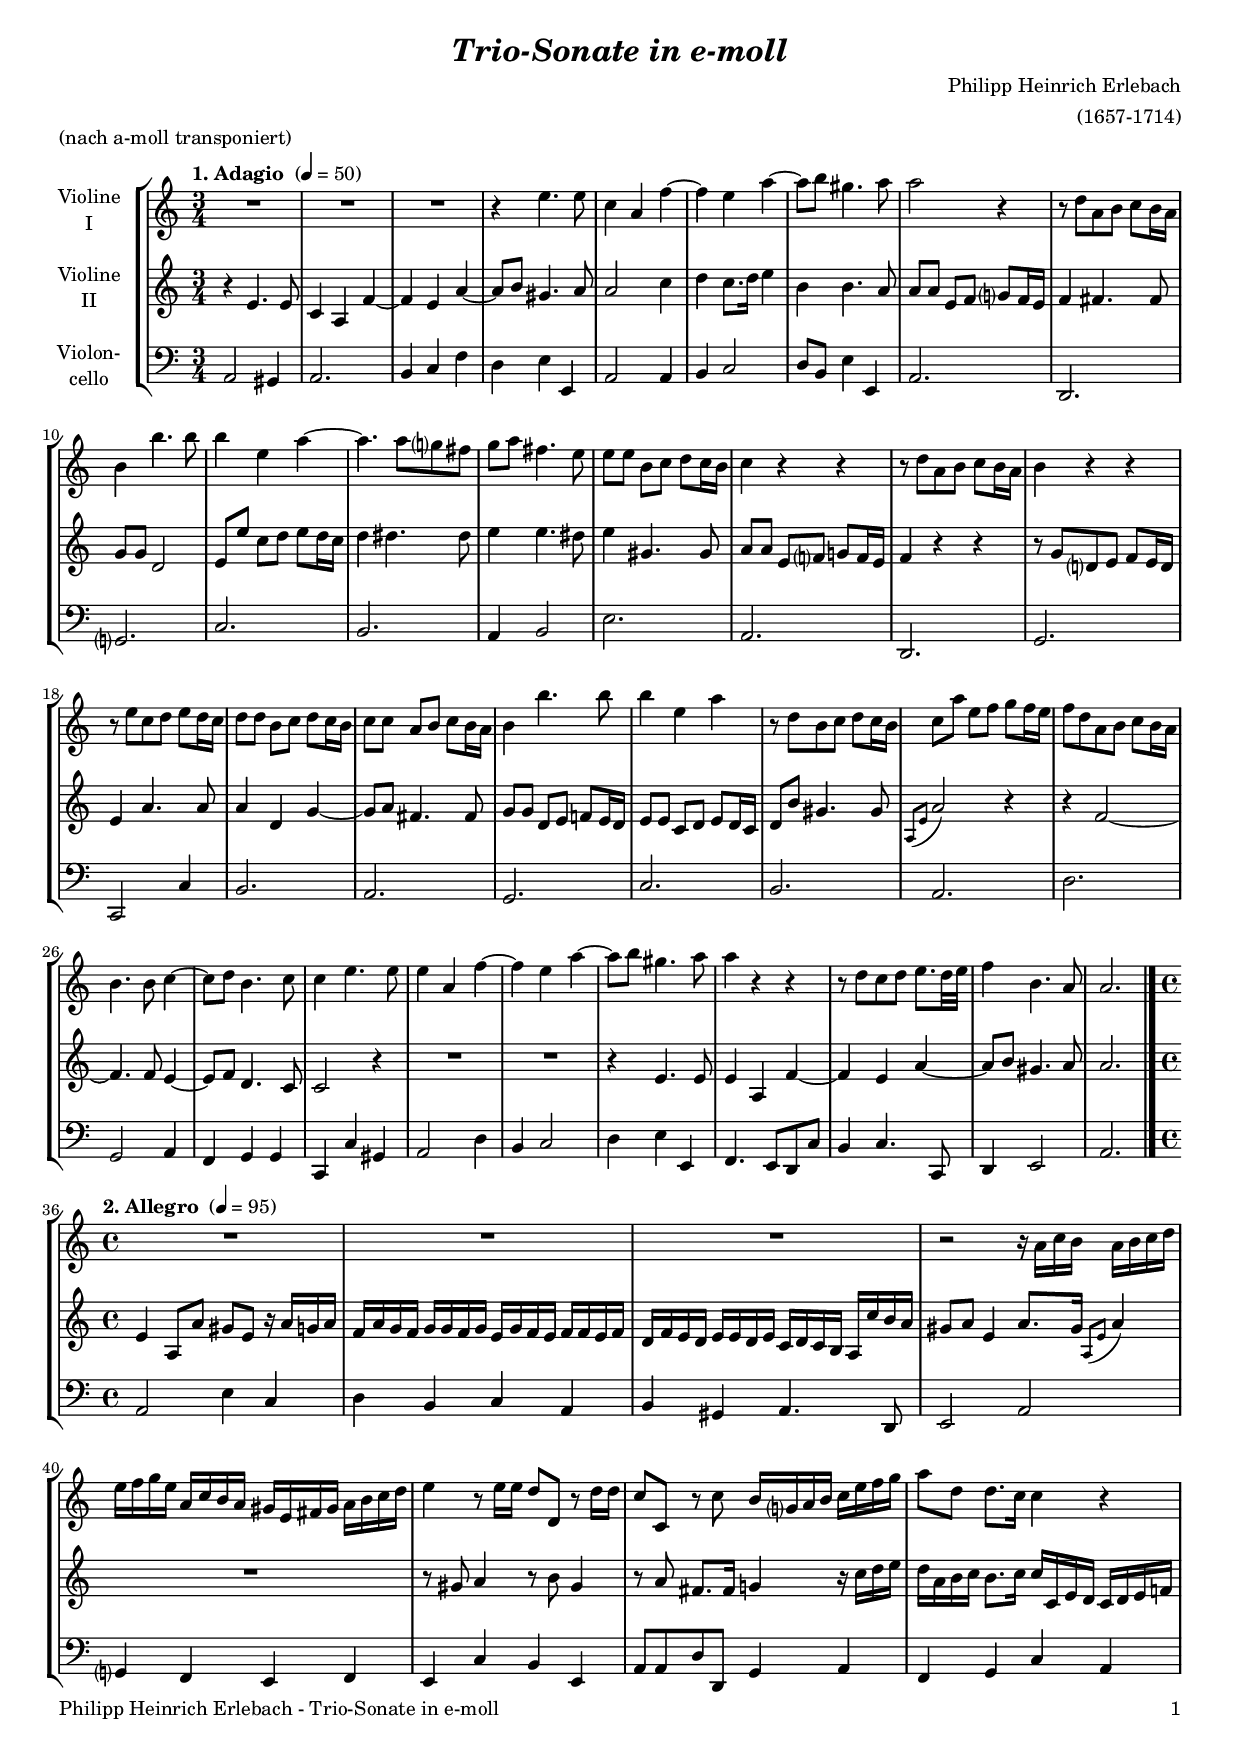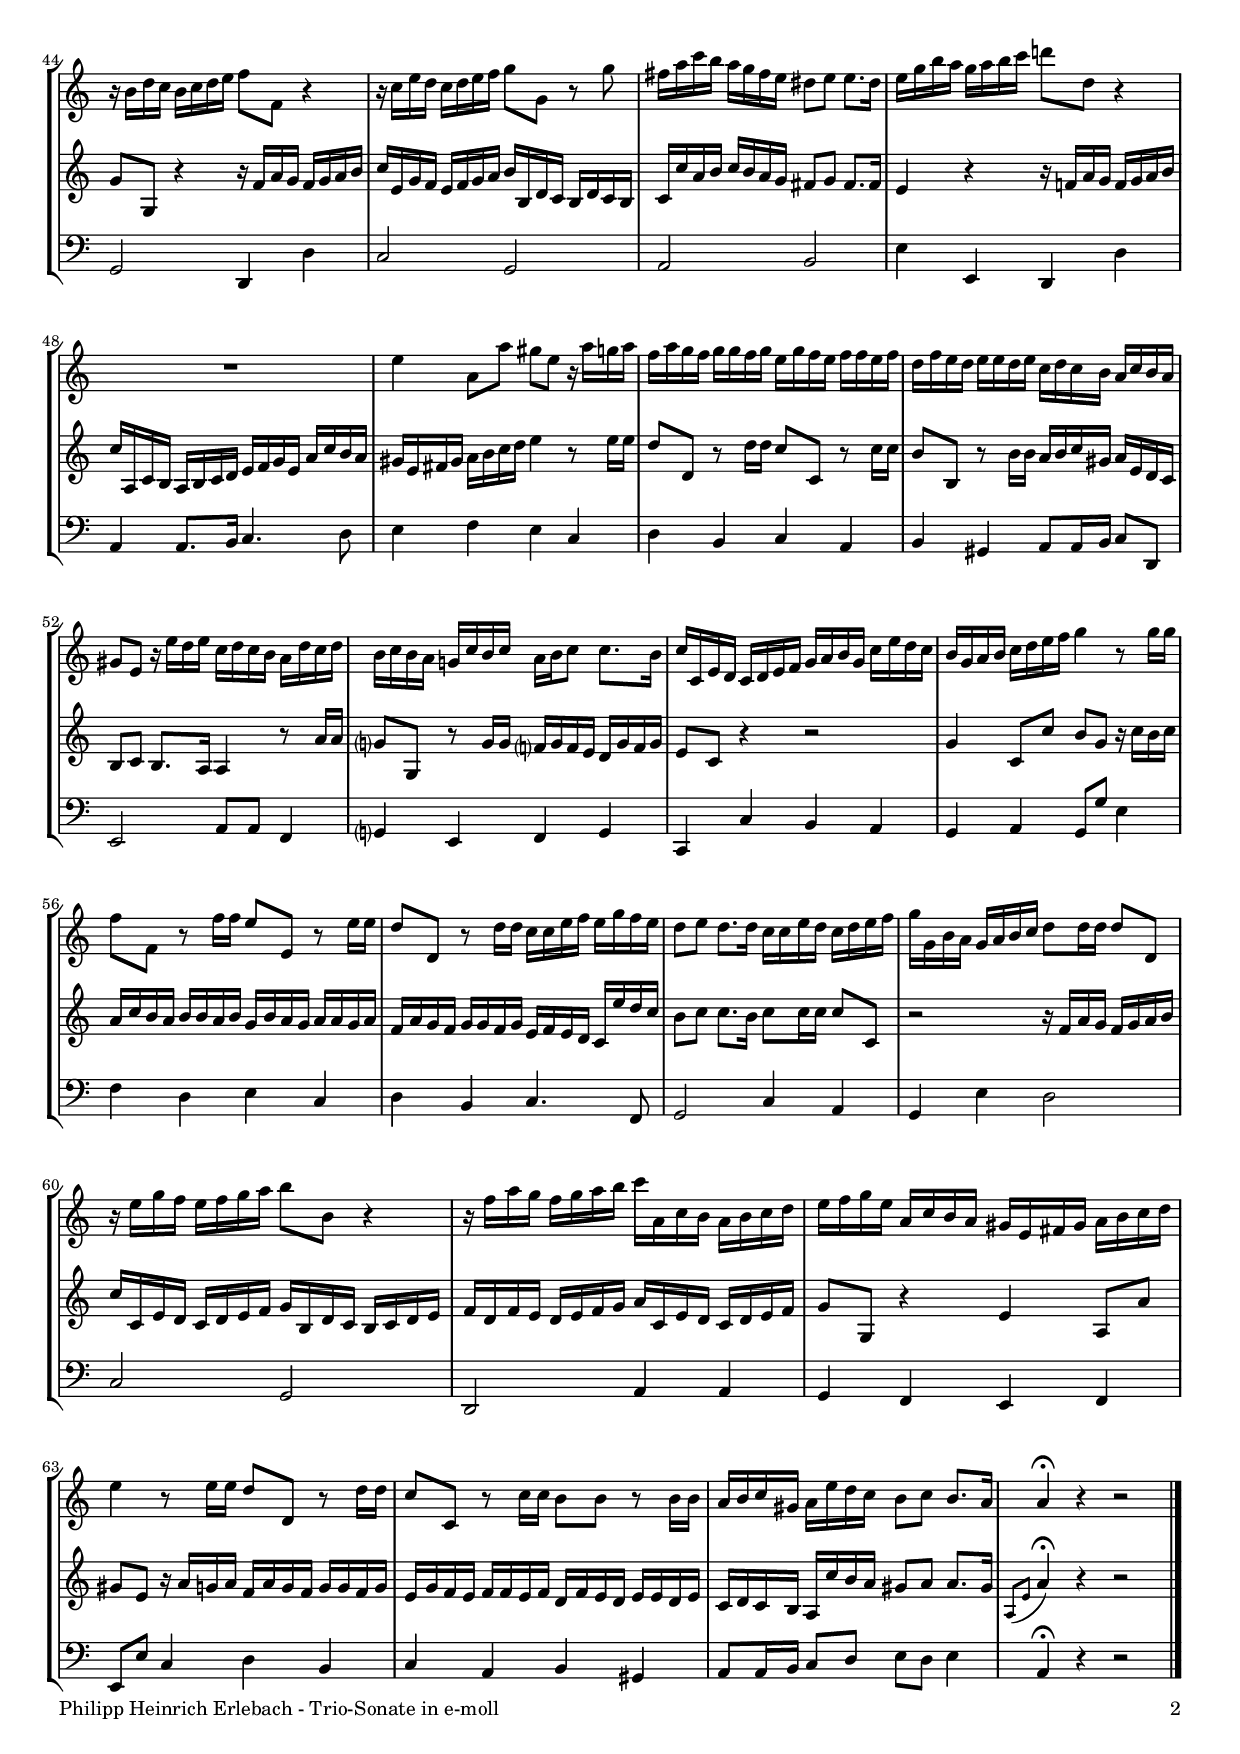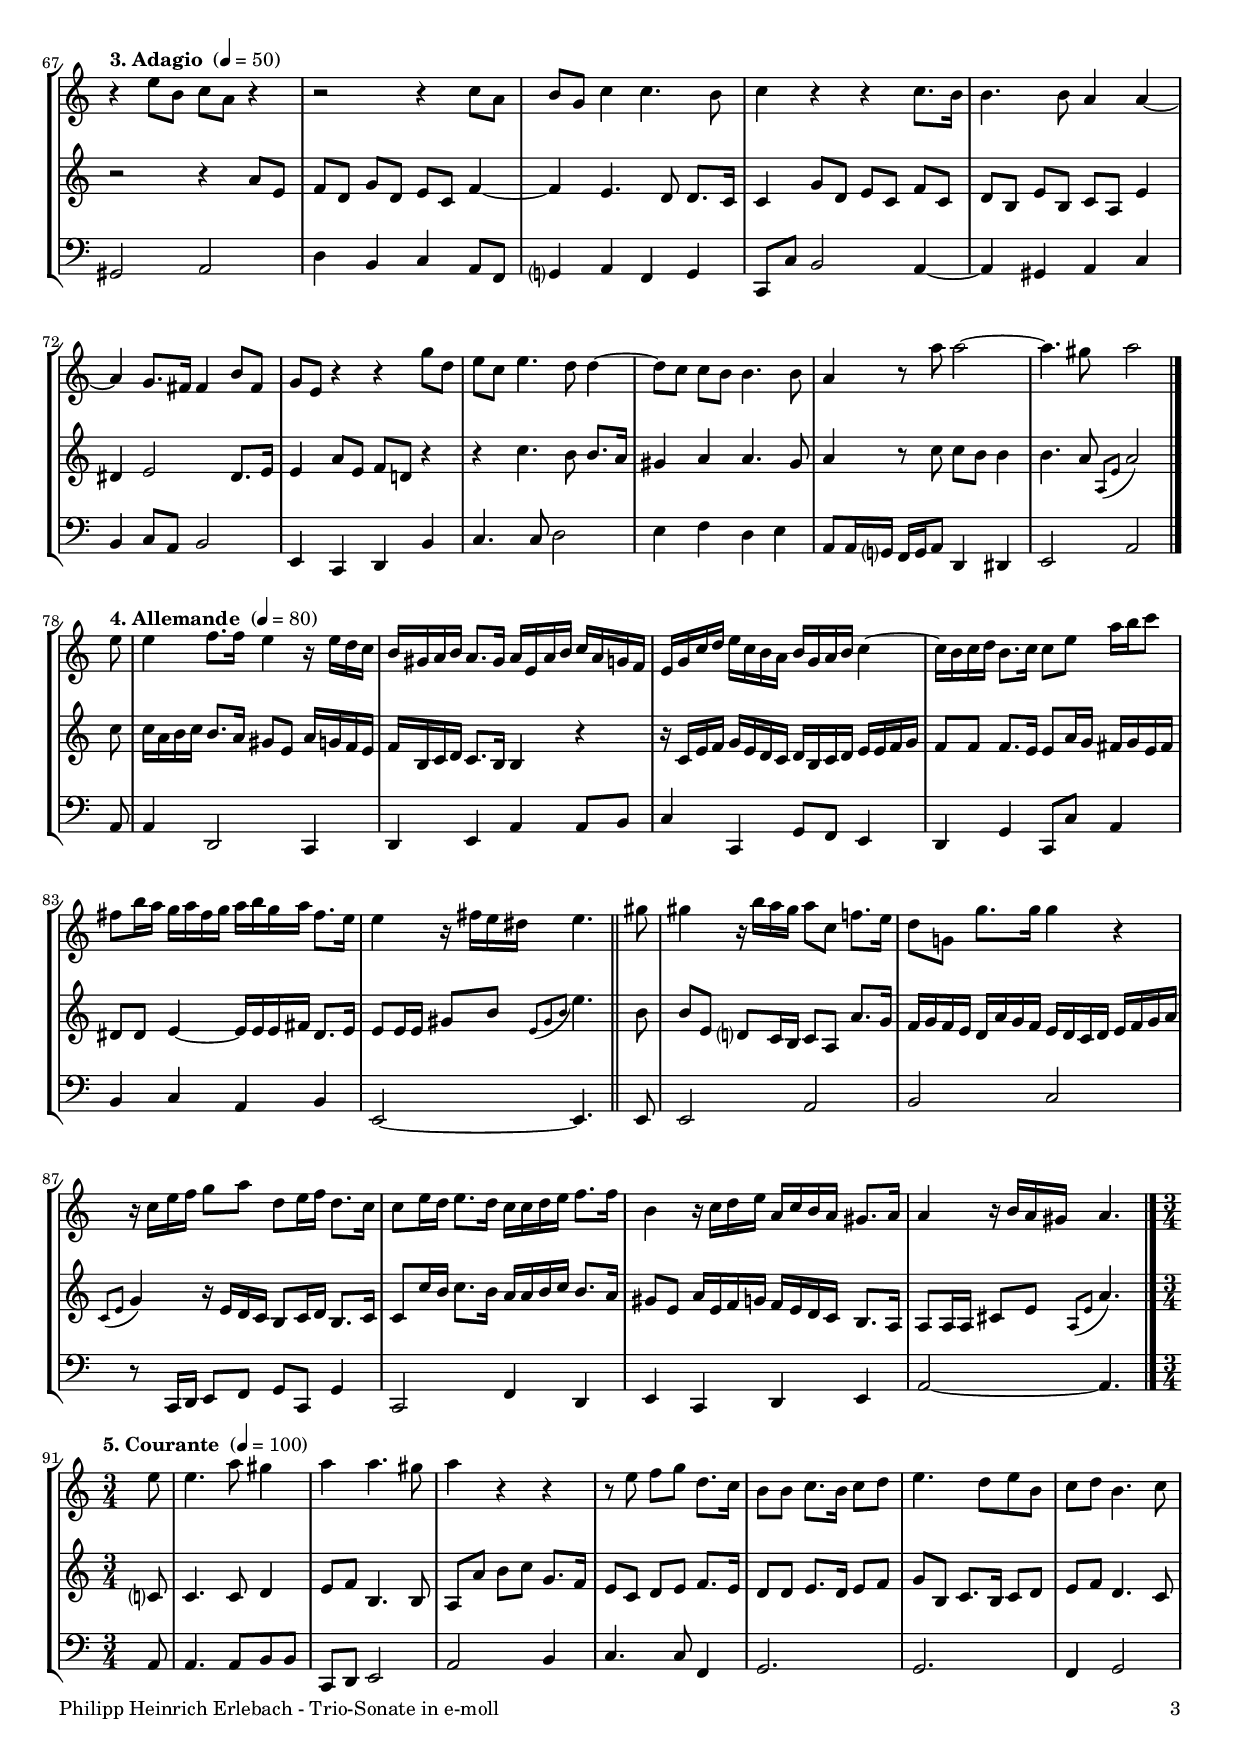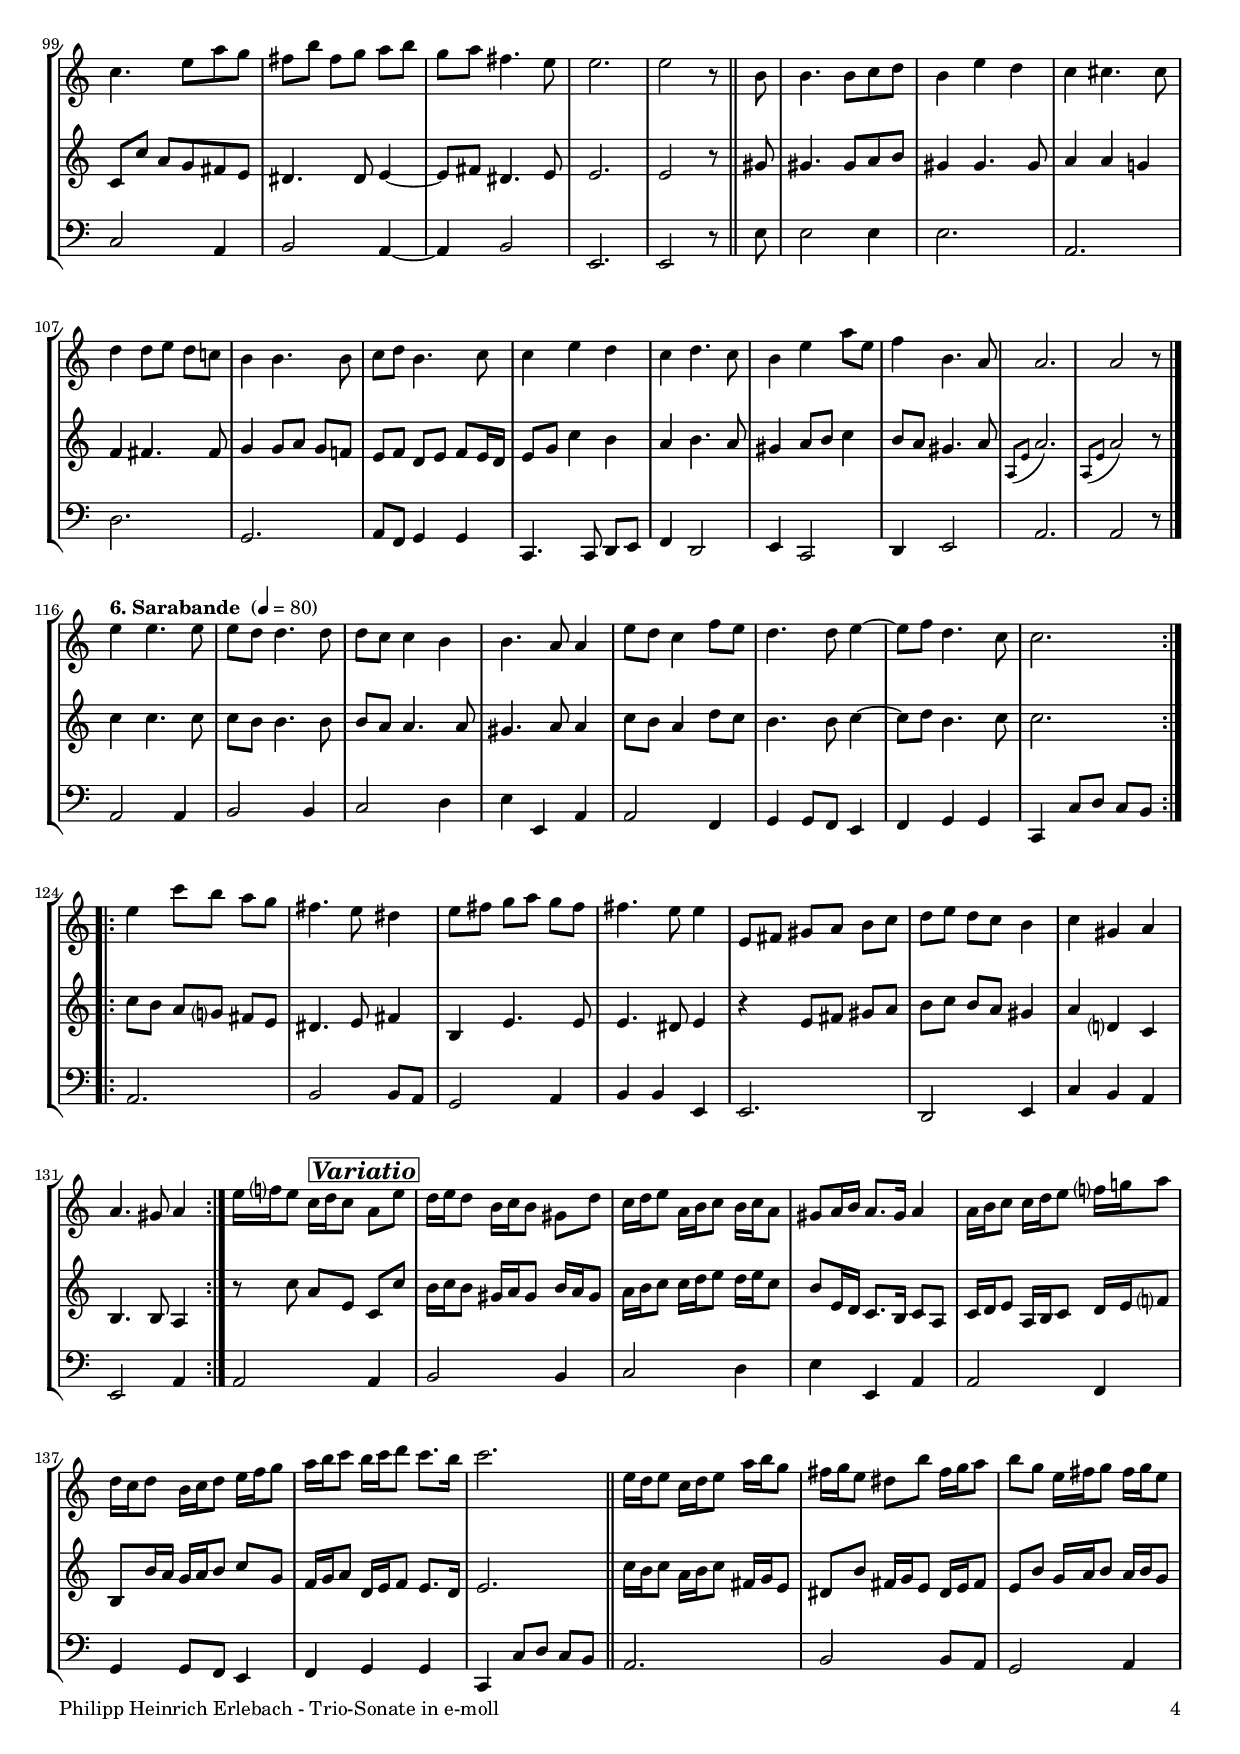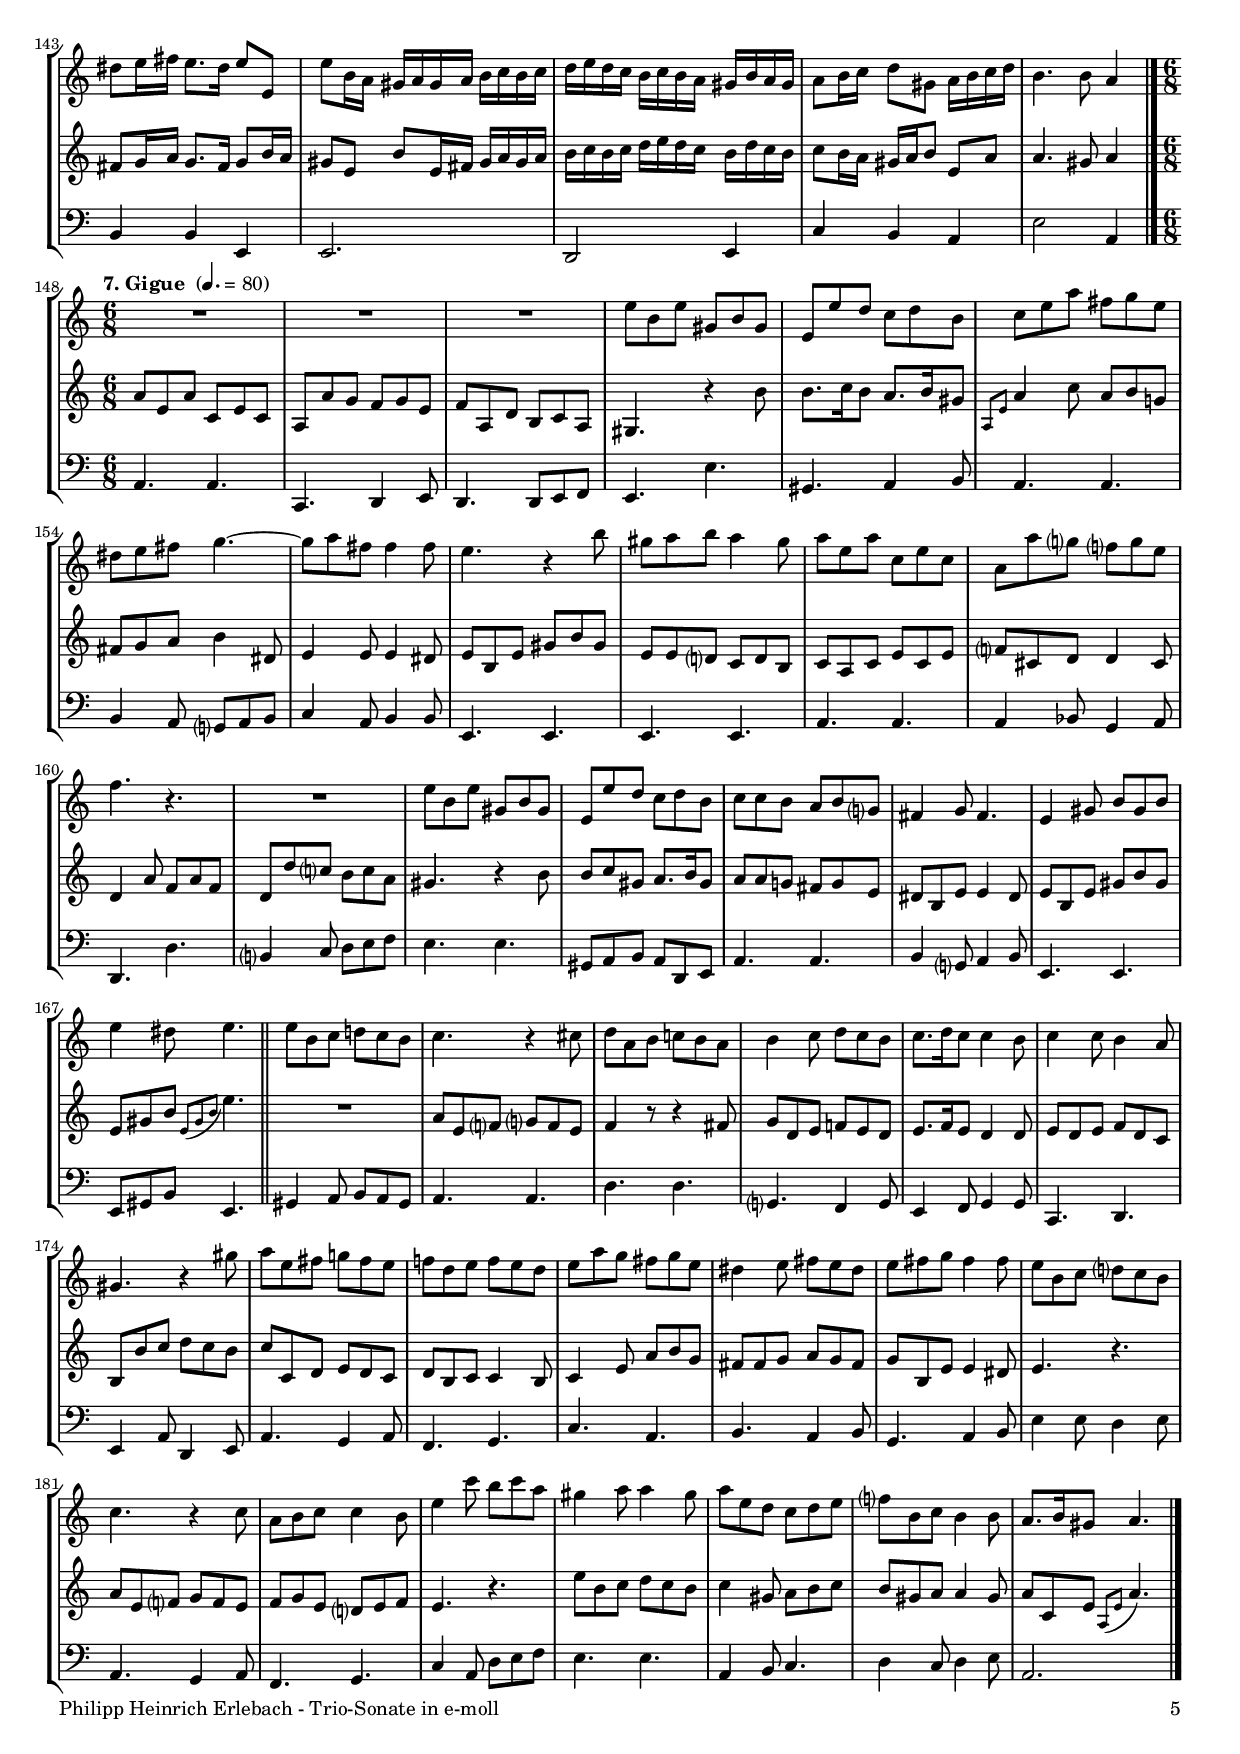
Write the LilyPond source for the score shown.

\version "2.20.2"
\include "deutsch.ly"

#(set-global-staff-size 17)

\header {
  title     = \markup \bold \italic "Trio-Sonate in e-moll"
  composer  = "Philipp Heinrich Erlebach"
  arranger  = "(1657-1714)"
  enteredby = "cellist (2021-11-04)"
  piece     = "(nach a-moll transponiert)"
}

voiceconsts = {
 \key d \minor
 \time 3/4
 \clef "treble"
% \numericTimeSignature
 \compressEmptyMeasures
  % Set default beaming for all staves
  \set Timing.beamExceptions = #'()
  \set Timing.baseMoment     = #(ly:make-moment 1 4)
  \set Timing.beatStructure  = #'(1 1 1) 
}

minstr = "harpsichord"
mihi = "clarinet"
%minstr = "accordion"
milo = "bassoon"
mivl = "violin"
miva = "viola"
miba = "cello"

introa = {        \tempo "1. Adagio "     4=50 }
introb = { \break \tempo "2. Allegro "    4=95 \time 4/4 }
introc = { \break \tempo "3. Adagio "     4=50 }
introd = { \break \tempo "4. Allemande "  4=80 }
introe = { \break \tempo "5. Courante "   4=100 \time 3/4 }
introf = { \break \tempo "6. Sarabande "  4=80 }
introg = { \break \tempo "7. Gigue "     4.=80  \time 6/8 }

rit  = \mark \markup \box \italic "rit."
vari = \mark \markup \box \bold \italic "Variatio"

va = \relative c''' {
  \voiceconsts

  \introa
  R2.*3
  r4 a4. a8
  f4 d b'~
  b a d~
  d8 e cis4. d8

  d2 r4
  r8 g,[ d e] f e16 d
  e4 e'4. e8
  e4 a, d~
  d4. d8[ c? h]
  c d h4. a8
  a a e f g f16 e

  f4 r r
  r8 g[ d e] f e16 d
  e4 r r
  r8 a[ f g] a g16 f
  g8 g e f g f16 e
  f8 f d e f e16 d

  e4 e'4. e8
  e4 a, d
  r8 g,[ e f] g f16 e
  f8 d' a b c b16 a
  b8[ g d e] f e16 d
  e4. e8 f4~

  f8 g e4. f8
  f4 a4. a8
  a4 d, b'~
  b a d~
  d8 e cis4. d8

  d4 r r
  r8 g,[ f g] a8. g32 a
  b4 e,4. d8
  d2. \bar "|."

  \introb
  R1*3
  r2 r16 d f e d e f g
  a b c a d, f e d cis a h cis d e f g
  a4 r8 a16 a g8 g, r g'16 g

  f8 f, r f' e16 c? d e f a b c
  d8 g, g8. f16 f4 r
  r16 e g f e f g a b8 b, r4

  r16 f' a g f g a b c8 c, r c'
  h16 d f e d c h a gis8 a a8. gis16
  a c e d c d e f g!8 g, r4

  R1
  a4 d,8 d' cis a r16 d c d
  b d c b c c b c a c b a b b a b

  g b a g a a g a f g f e d f e d
  cis8 a r16 a' g a f g f e d g f g
  e f e d c! f e f d e f8 f8. e16

  f f, a g f g a b c d e c f a g f
  e c d e f g a b c4 r8 c16 c
  b8 b, r b'16 b a8 a, r a'16 a

  g8 g, r g'16 g f f a b a c b a
  g8 a g8. g16 f f a g f g a b
  c c, e d c d e f g8 g16 g g8 g,

  r16 a' c b a b c d e8 e, r4
  r16 b' d c b c d e f d, f e d e f g
  a b c a d, f e d cis a h cis d e f g

  a4 r8 a16 a g8 g, r g'16 g
  f8 f, r f'16 f e8 e r e16 e
  d e f cis d a' g f e8 f e8. d16
  d4\fermata r r2 \bar "|."

  \introc
  r4 a'8 e f d r4
  r2 r4 f8 d
  e c f4 f4. e8
  f4 r r f8. e16
  e4. e8 d4 d~

  d c8. h16 h4 e8 h
  c a r4 r c'8 g
  a f a4. g8 g4~

  g8 f f[ e] e4. e8
  d4 r8 d' d2~
  d4. cis8 d2 \bar "|."

  \introd
  \partial 8 a8
  a4 b8. b16 a4 r16 a g f
  e cis d e d8. cis16 d a d e f d c b
  a c f g a f e d e c d e f4~

  f16 e f g e8. f16 f8 a d16 e f8
  h, e16 d c d h c d e c d h8. a16
  a4 r16 h a gis a4. \bar "||" cis8

  cis4 r16 e d cis d8 f, b!8. a16
  g8 c,! c'8. c16 c4 r
  r16 f, a b c8 d g, a16 b g8. f16

  f8 a16 g a8. g16 f f g a b8. b16
  e,4 r16 f g a d, f e d cis8. d16
  \partial 8*7 d4 r16 e[ d cis] d4. \bar "|."

  \introe
  \partial 8 a'8
  a4. d8 cis4
  d d4. cis8
  d4 r r
  r8 a b c g8. f16
  e8 e f8. e16 f8 g

  a4. g8 a e
  f g e4. f8
  f4. a8 d c
  h e h[ c] d e
  c d h4. a8
  a2.
  a2 r8 \bar "||" e

  e4. e8 f g
  e4 a g
  f fis4. fis8
  g4 g8[ a] g f!
  e4 e4. e8
  f g e4. f8

  f4 a g
  f g4. f8
  e4 a d8 a
  b4 e,4. d8
  d2.
  \partial 8*5 d2 r8 \bar "|."

  \introf
  \repeat volta 2 {
    a'4 a4. a8
    a g g4. g8
    g f f4 e
    e4. d8 d4
    a'8 g f4 b8 a
    g4. g8 a4~
    a8 b g4. f8

    f2.
  }
  \repeat volta 2 {
    a4 f'8 e d[ c]
    h4. a8 gis4
    a8 h c[ d] c h
    h4. a8 a4
    a,8 h cis[ d] e f
    g a g[ f] e4

    f cis d
    d4. cis8 d4
  }
  a'16 b? a8 f16 g f8 \vari d a'
  g16 a g8 e16 f e8 cis g'
  f16 g a8 d,16 e f8 e16 f d8
  cis d16 e d8. cis16 d4

  d16 e f8 f16 g a8 b?16 c! d8
  g,16 f g8 e16 f g8 a16 b c8
  d16 e f8 e16 f g8 f8. e16
  f2. \bar "||"
  a,16 g a8 f16 g a8 d16 e c8

  h16 c a8 gis e' h16 c d8
  e c a16 h c8 h16 c a8
  gis a16 h a8. gis16 a8 a,

  a' e16 d cis d cis d e f e f
  g a g f e f e d cis e d cis
  d8 e16 f g8 cis, d16 e f g
  e4. e8 d4 \bar "|."

  \introg
  R2.*3
  a'8 e a cis, e cis
  a a' g f g e
  f a d h c a

  gis a h c4.~
  c8 d h h4 h8
  a4. r4 e'8
  cis d e d4 cis8
  d a d f, a f
  d d' c? b? c a

  b4. r
  R2.
  a8 e a cis, e cis
  a a' g f g e
  f f e d e c?
  h4 c8 h4.

  a4 cis8 e cis e
  a4 gis8 a4. \bar "||"
  a8 e f g! f e
  f4. r4 fis8
  g d e f! e d
  e4 f8 g f e

  f8. g16 f8 f4 e8
  f4 f8 e4 d8
  cis4. r4 cis'8
  d a h c! h a
  b! g a b a g
  a d c h c a

  gis4 a8 h a gis
  a h c h4 h8
  a e f g? f e
  f4. r4 f8
  d e f f4 e8

  a4 f'8 e f d
  cis4 d8 d4 cis8
  d a g f g a
  b? e, f e4 e8
  d8. e16 cis8 d4. \bar "|."
}

vb = \relative c'' {
  \voiceconsts

  \introa
  r4 a4. a8
  f4 d b'~
  b a d~
  d8 e cis4. d8
  d2 f4
  g f8. g16 a4
  e e4. d8


  d d a b c? b16 a
  b4 h4. h8
  c c g2
  a8 a' f g a g16 f
  g4 gis4. gis8
  a4 a4. gis8
  a4 cis,4. cis8

  d d a b? c! b16 a
  b4 r r
  r8 c[ g? a] b a16 g
  a4 d4. d8
  d4 g, c~
  c8 d h4. h8

  c c g a b! a16 g
  a8 a f g a g16 f
  g8 e' cis4. cis8
  \appoggiatura { d,[ a'] } d2 r4
  r b2~
  b4. b8 a4~

  a8 b g4. f8
  f2 r4
  R2.*2
  r4 a4. a8

  a4 d, b'~
  b a d~
  d8 e cis4. d8
  d2. \bar "|."

  \introb
  a4 d,8 d' cis a r16 d c d
  b d c b c c b c a c b a b b a b
  g b a g a a g a f g f e d f' e d

  cis8 d a4 d8. cis16 \appoggiatura { d,8[ a'] } d4
  R1
  r8 cis d4 r8 e cis4

  r8 d h8. h16 c!4 r16 f g a
  g d e f e8. f16 f f, a g f g a b!
  c8 c, r4 r16 b' d c b c d e

  f a, c b a b c d e e, g f e g f e
  f f' d e f e d c h8 c h8. h16
  a4 r r16 b! d c b c d e

  f d, f e d e f g a b c a d f e d
  cis a h cis d e f g a4 r8 a16 a
  g8 g, r g'16 g f8 f, r f'16 f

  e8 e, r e'16 e d e f cis d a g f
  e8 f e8. d16 d4 r8 d'16 d
  c?8 c, r c'16 c b? c b a g c b c

  a8 f r4 r2
  c'4 f,8 f' e c r16 f e f
  d f e d e e d e c e d c d d c d

  b d c b c c b c a b a g f a' g f
  e8 f f8. e16 f8 f16 f f8 f,
  r2 r16 b d c b c d e

  f f, a g f g a b c e, g f e f g a
  b g b a g a b c d f, a g f g a b
  c8 c, r4 a' d,8 d'

  cis8 a r16 d c d b d c b c c b c
  a c b a b b a b g b a g a a g a
  f g f e d f' e d cis8 d d8. cis16
  \appoggiatura { d,8[ a'] } d4\fermata r r2 \bar "|."

  \introc
  r r4 d8 a
  b g c[ g] a f b4~
  b a4. g8 g8. f16
  f4 c'8 g a[ f] b f
  g e a[ e] f d a'4

  gis a2 gis8. a16
  a4 d8 a b g! r4
  r f'4. e8 e8. d16

  cis4 d d4. cis8
  d4 r8 f f e e4
  e4. d8 \appoggiatura { d,8[ a'] } d2 \bar "|."

  \introd
  \partial 8 f8
  f16 d e f e8. d16 cis8 a d16 c b a
  b e, f g f8. e16 e4 r
  r16 f a b c a g f g e f g a a b c

  b8 b b8. a16 a8 d16 c h c a h
  gis8 gis a4~ a16 a a h gis8. a16
  a8 a16 a cis8 e \appoggiatura { a,[ cis e] } a4. \bar "||"

  e8
  e a, g? f16 e f8 d d'8. c16
  b c b a g d' c b a g f g a b c d
  \appoggiatura { f,8[ a] } c4 r16 a g f e8 f16 g e8. f16

  f8 f'16 e f8. e16 d d e f e8. d16
  cis8 a d16 a b c b a g f e8. d16
  \partial 8*7 d8[ d16 d] fis8[ a] \appoggiatura { d,[ a'] } d4. \bar "|."

  \introe
  \partial 8 f,?8
  f4. f8 g4
  a8 b e,4. e8
  d d' e f c8. b16
  a8 f g a b8. a16
  g8 g a8. g16 a8 b

  c e, f8. e16 f8 g
  a b g4. f8
  f f' d[ c h a]
  gis4. gis8 a4~
  a8 h gis4. a8
  a2.
  a2 r8 \bar "||" cis

  cis4. cis8 d e
  cis4 cis4. cis8
  d4 d c!
  b4 h4. h8
  c4 c8[ d] c b!
  a b g[ a] b a16 g

  a8 c f4 e
  d e4. d8
  cis4 d8 e f4
  e8 d cis4. d8
  \appoggiatura { d,[ a'] } d2.
  \partial 8*5 \appoggiatura { d,8[ a'] } d2 r8 \bar "|."

  \introf
  \repeat volta 2 {
    f4 f4. f8
    f e e4. e8
    e d d4. d8
    cis4. d8 d4
    f8 e d4 g8 f
    e4. e8 f4~
    f8 g e4. f8

    f2.
  }
  \repeat volta 2 {
    f8 e d[ c?] h a
    gis4. a8 h4
    e, a4. a8
    a4. gis8 a4
    r a8[ h] cis d
    e f e[ d] cis4

    d g,? f
    e4. e8 d4
  }
  r8 f' d[ a] \vari f f'
  e16 f e8 cis16 d cis8 e16 d cis8
  d16 e f8 f16 g a8 g16 a f8
  e a,16 g f8. e16 f8 d

  f16 g a8 d,16 e f8 g16 a b?8
  e, e'16 d c d e8 f c
  b16 c d8 g,16 a b8 a8. g16
  a2. \bar "||"
  f'16 e f8 d16 e f8 h,16 c a8

  gis e' h16 c a8 gis16 a h8
  a e' c16 d e8 d16 e c8
  h c16 d c8. h16 c8 e16 d

  cis8 a e' a,16 h cis d cis d
  e f e f g a g f e g f e
  f8 e16 d cis d e8 a, d
  d4. cis8 d4 \bar "|."

  \introg
  d8 a d f, a f
  d d' c b c a
  b d, g e f d
  cis4. r4 e'8
  e8. f16 e8 d8. e16 cis8
  \grace { d,[ a'] } d4 f8 d e c!

  h c d e4 gis,8
  a4 a8 a4 gis8
  a e a cis e cis
  a a g? f g e
  f d f a f a
  b? fis g g4 fis8

  g4 d'8 b d b
  g g' f? e f d
  cis4. r4 e8
  e f cis d8. e16 cis8
  d d c! h c a
  gis e a a4 gis8

  a e a cis e cis
  a cis e \appoggiatura { a,[ cis e] } a4. \bar "||"
  R2.
  d,8 a b? c? b a
  b4 r8 r4 h8
  c g a b! a g

  a8. b16 a8 g4 g8
  a g a b g f
  e e' f g f e
  f f, g a g f
  g e f f4 e8
  f4 a8 d e c

  h h c d c h
  c e, a a4 gis8
  a4. r
  d8 a b? c b a
  b c a g? a b

  a4. r
  a'8 e f g f e
  f4 cis8 d e f
  e cis d d4 cis8
  d f, a \appoggiatura { d,[ a'] } d4. \bar "|."
}

vc = \relative c {
  \voiceconsts
  \clef "bass"
  
  \introa
  d2 cis4
  d2.
  e4 f b
  g a a,
  d2 d4
  e f2
  g8 e a4 a,

  d2.
  g,
  c?
  f
  e
  d4 e2
  a2.

  d,
  g,
  c
  f,2 f'4
  e2.
  d

  c
  f
  e
  d
  g
  c,2 d4

  b c c
  f, f' cis
  d2 g4
  e f2
  g4 a a,

  b4. a8[ g f']
  e4 f4. f,8
  g4 a2
  d2. \bar "|."

  \introb
  d2 a'4 f
  g e f d
  e cis d4. g,8

  a2 d
  c?4 b a b
  a f' e a,

  d8 d g g, c4 d
  b c f d
  c2 g4 g'

  f2 c
  d e
  a4 a, g g'

  d d8. e16 f4. g8
  a4 b a f
  g e f d

  e cis d8 d16 e f8 g,
  a2 d8 d b4
  c? a b c

  f, f' e d
  c d c8 c' a4
  b g a f

  g e f4. b,8
  c2 f4 d
  c a' g2

  f c
  g d'4 d
  c b a b

  a8 a' f4 g e
  f d e cis
  d8 d16 e f8 g a g a4
  d,\fermata r r2 \bar "|."

  \introc
  cis d
  g4 e f d8 b
  c?4 d b c
  f,8 f' e2 d4~
  d cis d f

  e f8 d e2
  a,4 f g e'
  f4. f8 g2

  a4 b g a
  d,8 d16 c? b c d8 g,4 gis
  a2 d \bar "|."

  \introd
  \partial 8 d8
  d4 g,2 f4
  g a d d8 e
  f4 f, c'8 b a4

  g c f,8 f' d4
  e f d e
  a,2~ a4. \bar "||" a8

  a2 d
  e f
  r8 f,16 g a8 b c f, c'4

  f,2 b4 g
  a f g a
  \partial 8*7 d2~ d4. \bar "|."

  \introe
  \partial 8 d8
  d4. d8 e e
  f, g a2
  d e4
  f4. f8 b,4
  c2.

  c
  b4 c2
  f d4
  e2 d4~
  d e2
  a,2.
  a2 r8 \bar "||" a'

  a2 a4
  a2.
  d,
  g
  c,
  d8 b c4 c

  f,4. f8 g[ a]
  b4 g2
  a4 f2
  g4 a2
  d2.
  \partial 8*5 d2 r8 \bar "|."

  \introf
  \repeat volta 2 {
    d2 d4
    e2 e4
    f2 g4
    a a, d
    d2 b4
    c c8 b a4
    b c c

    f, f'8[ g] f e
  }
  \repeat volta 2 {
    d2.
    e2 e8 d
    c2 d4
    e e a,
    a2.
    g2 a4

    f' e d
    a2 d4
  }
  d2 \vari d4
  e2 e4
  f2 g4
  a a, d

  d2 b4
  c c8 b a4
  b c c
  f, f'8[ g] f e \bar "||"
  d2.

  e2 e8 d
  c2 d4
  e e a,

  a2.
  g2 a4
  f' e d
  a'2 d,4 \bar "|."

  \introg
  d4. d
  f, g4 a8
  g4. g8 a b
  a4. a'
  cis, d4 e8
  d4. d

  e4 d8 c? d e
  f4 d8 e4 e8
  a,4. a
  a a
  d d
  d4 es8 c4 d8

  g,4. g'
  e?4 f8 g a b
  a4. a
  cis,8 d e d g, a
  d4. d
  e4 c?8 d4 e8

  a,4. a
  a8 cis e a,4. \bar "||"
  cis4 d8 e d cis
  d4. d
  g g
  c,? b4 c8

  a4 b8 c4 c8
  f,4. g
  a4 d8 g,4 a8
  d4. c4 d8
  b4. c
  f d

  e d4 e8
  c4. d4 e8
  a4 a8 g4 a8
  d,4. c4 d8
  b4. c

  f4 d8 g a b
  a4. a
  d,4 e8 f4.
  g4 f8 g4 a8
  d,2. \bar "|."
}


music = \new StaffGroup <<
      \new Staff {
        \set Staff.midiInstrument = \mivl
        \set Staff.instrumentName = \markup \center-column { "Violine" "I" }
        \transpose d a, { \va }
      }
      
      \new Staff {
        \set Staff.midiInstrument = \mivl
        \set Staff.instrumentName = \markup \center-column { "Violine" "II" }
        \transpose d a, { \vb }
      }
      
      \new Staff {
        \set Staff.midiInstrument = \miba
        \set Staff.instrumentName = \markup \center-column { "Violon-" "cello" }
        \transpose d a, { \vc }
      }
>>

\book {
   \paper {
    print-page-number = ##t
    print-first-page-number = ##t
    ragged-last-bottom = ##f
    oddHeaderMarkup = \markup \null
    evenHeaderMarkup = \markup \null
    oddFooterMarkup = \markup {
      \fill-line {
        \on-the-fly #print-page-number-check-first
        "Philipp Heinrich Erlebach - Trio-Sonate in e-moll" \fromproperty #'page:page-number-string
      }
    }
    evenFooterMarkup = \oddFooterMarkup
  } \score {
    \music
    \layout {}
  }

  \score {
    \unfoldRepeats \music

    \midi {
      \context {
        \Score
      }
    }
  }
}